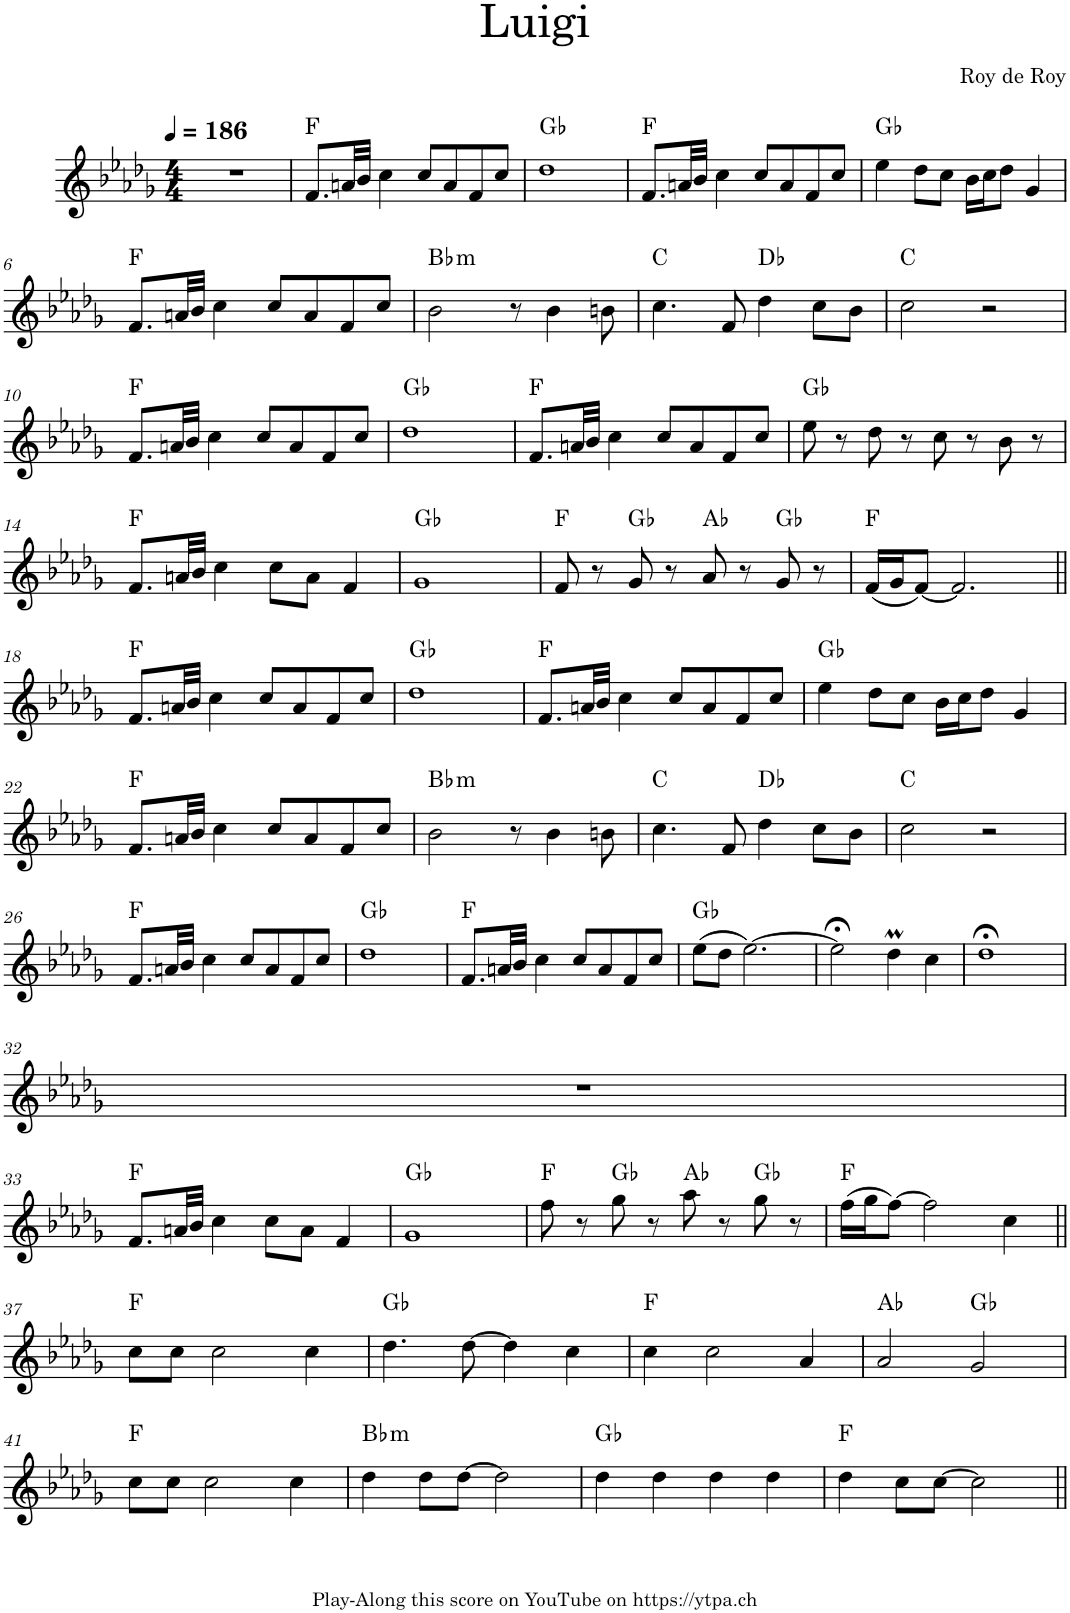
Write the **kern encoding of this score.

**kern	**harte
*part1	*part1
*staff1	*
*I"Piano	*
*I'Pno.	*
*clefG2	*
*k[b-e-a-d-g-]	*
*M4/4	*
*MM186	*
=1	=1
1r	.
=2	=2
8.f/L	F:maj
32an/LL	.
32b-/JJJ	.
4cc\	.
8cc/L	.
8a/	.
8f/	.
8cc/J	.
=3	=3
1dd-	Gb:maj
=4	=4
8.f/L	F:maj
32an/LL	.
32b-/JJJ	.
4cc\	.
8cc/L	.
8a/	.
8f/	.
8cc/J	.
=5	=5
4ee-\	Gb:maj
8dd-\L	.
8cc\J	.
16b-\LL	.
16cc\J	.
8dd-\J	.
4g-/	.
!!LO:LB:g=z
=6	=6
8.f/L	F:maj
32an/LL	.
32b-/JJJ	.
4cc\	.
8cc/L	.
8a/	.
8f/	.
8cc/J	.
=7	=7
!	!LO:H:kt=m
2b-\	Bb:min
8r	.
4b-\	.
8bn\	.
=8	=8
4.cc\	C:maj
8f/	.
4dd-\	Db:maj
8cc\L	.
8b-\J	.
=9	=9
2cc\	C:maj
2r	.
!!LO:LB:g=z
=10	=10
8.f/L	F:maj
32an/LL	.
32b-/JJJ	.
4cc\	.
8cc/L	.
8a/	.
8f/	.
8cc/J	.
=11	=11
1dd-	Gb:maj
=12	=12
8.f/L	F:maj
32an/LL	.
32b-/JJJ	.
4cc\	.
8cc/L	.
8a/	.
8f/	.
8cc/J	.
=13	=13
8ee-\	Gb:maj
8r	.
8dd-\	.
8r	.
8cc\	.
8r	.
8b-\	.
8r	.
!!LO:LB:g=z
=14	=14
8.f/L	F:maj
32an/LL	.
32b-/JJJ	.
4cc\	.
8cc\L	.
8a\J	.
4f/	.
=15	=15
1g-	Gb:maj
=16	=16
8f/	F:maj
8r	.
8g-/	Gb:maj
8r	.
8a-/	Ab:maj
8r	.
8g-/	Gb:maj
8r	.
=17	=17
(16f/LL	F:maj
16g-/J	.
[8f/J)	.
2.f/]	.
!!LO:LB:g=z
=18||	=18||
8.f/L	F:maj
32an/LL	.
32b-/JJJ	.
4cc\	.
8cc/L	.
8a/	.
8f/	.
8cc/J	.
=19	=19
1dd-	Gb:maj
=20	=20
8.f/L	F:maj
32an/LL	.
32b-/JJJ	.
4cc\	.
8cc/L	.
8a/	.
8f/	.
8cc/J	.
=21	=21
4ee-\	Gb:maj
8dd-\L	.
8cc\J	.
16b-\LL	.
16cc\J	.
8dd-\J	.
4g-/	.
!!LO:LB:g=z
=22	=22
8.f/L	F:maj
32an/LL	.
32b-/JJJ	.
4cc\	.
8cc/L	.
8a/	.
8f/	.
8cc/J	.
=23	=23
!	!LO:H:kt=m
2b-\	Bb:min
8r	.
4b-\	.
8bn\	.
=24	=24
4.cc\	C:maj
8f/	.
4dd-\	Db:maj
8cc\L	.
8b-\J	.
=25	=25
2cc\	C:maj
2r	.
!!LO:LB:g=z
=26	=26
8.f/L	F:maj
32an/LL	.
32b-/JJJ	.
4cc\	.
8cc/L	.
8a/	.
8f/	.
8cc/J	.
=27	=27
1dd-	Gb:maj
=28	=28
8.f/L	F:maj
32an/LL	.
32b-/JJJ	.
4cc\	.
8cc/L	.
8a/	.
8f/	.
8cc/J	.
=29	=29
(8ee-\L	Gb:maj
8dd-\J	.
[2.ee-\)	.
=30	=30
2ee-;<\]	.
4dd-M\	.
4cc\	.
=31	=31
1dd-;<	.
!!LO:LB:g=z
=32	=32
1r	.
!!LO:LB:g=z
=33	=33
8.f/L	F:maj
32an/LL	.
32b-/JJJ	.
4cc\	.
8cc\L	.
8a\J	.
4f/	.
=34	=34
1g-	Gb:maj
=35	=35
8ff\	F:maj
8r	.
8gg-\	Gb:maj
8r	.
8aa-\	Ab:maj
8r	.
8gg-\	Gb:maj
8r	.
=36	=36
(16ff\LL	F:maj
16gg-\J	.
[8ff\J)	.
2ff\]	.
4cc\	.
!!LO:LB:g=z
=37||	=37||
8cc\L	F:maj
8cc\J	.
2cc\	.
4cc\	.
=38	=38
4.dd-\	Gb:maj
[8dd-\	.
4dd-\]	.
4cc\	.
=39	=39
4cc\	F:maj
2cc\	.
4a-/	.
=40	=40
2a-/	Ab:maj
2g-/	Gb:maj
!!LO:LB:g=z
=41	=41
8cc\L	F:maj
8cc\J	.
2cc\	.
4cc\	.
=42	=42
!	!LO:H:kt=m
4dd-\	Bb:min
8dd-\L	.
[8dd-\J	.
2dd-\]	.
=43	=43
4dd-\	Gb:maj
4dd-\	.
4dd-\	.
4dd-\	.
=44	=44
4dd-\	F:maj
8cc\L	.
[8cc\J	.
2cc\]	.
=||	=||
*-	*-
